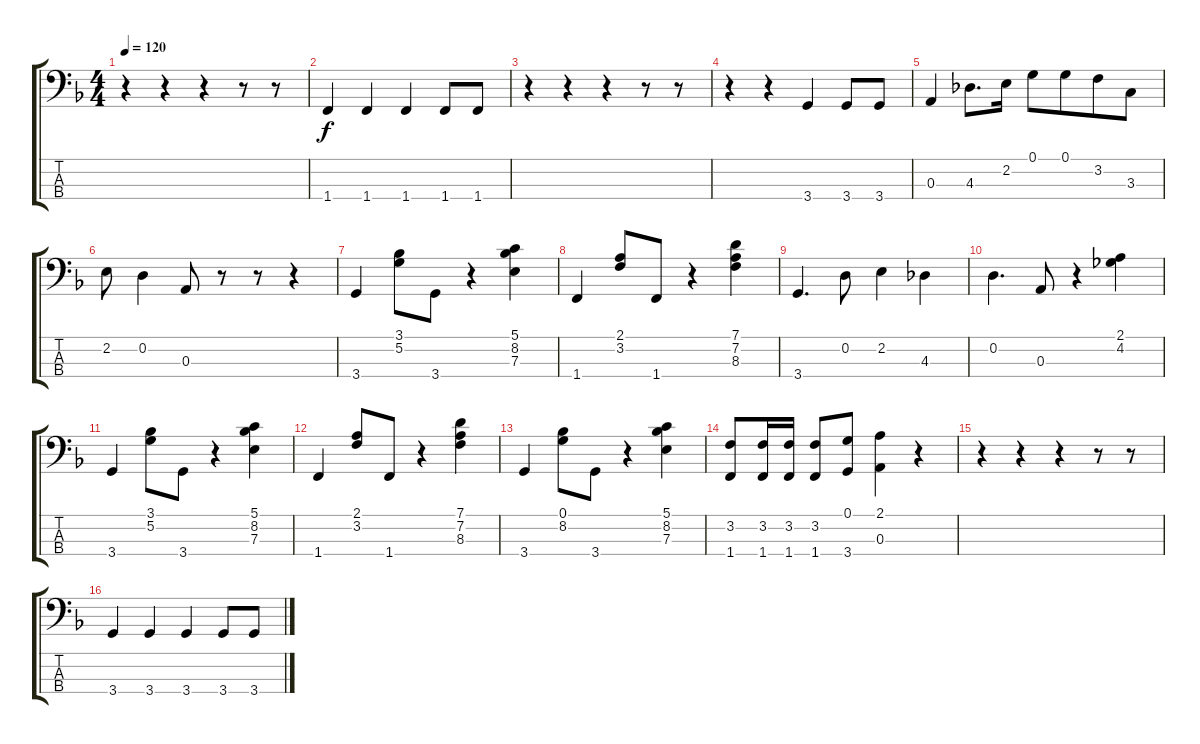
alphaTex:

\track "" {instrument electricbassfinger}
\staff {score tabs}
\tuning (G2 D2 A1 E1) {hide}
\ts (4 4)
\tempo 120
\clef f4
\ks f
r.4{dy f} r.4 r.4 r.8 r.8 |
1.4.4 1.4.4 1.4.4 1.4.8 1.4.8 |
r.4 r.4 r.4 r.8 r.8 |
r.4 r.4 3.4.4 3.4.8 3.4.8 |
0.3.4 4.3.8{d} 2.2.16 0.1.8 0.1.8{beam merge} 3.2.8 3.3.8 |
2.2.8 0.2.4 0.3.8 r.8 r.8 r.4 |
3.4.4 (3.1 5.2).8 3.4.8 r.4 (5.1 8.2 7.3).4 |
1.4.4 (2.1 3.2).8 1.4.8 r.4 (7.1 7.2 8.3).4 |
3.4.4{d} 0.2.8 2.2.4 4.3.4 |
0.2.4{d} 0.3.8 r.4 (2.1 4.2).4 |
3.4.4 (3.1 5.2).8 3.4.8 r.4 (5.1 8.2 7.3).4 |
1.4.4 (2.1 3.2).8 1.4.8 r.4 (7.1 7.2 8.3).4 |
3.4.4 (0.1 8.2).8 3.4.8 r.4 (5.1 8.2 7.3).4 |
(3.2 1.4).8 (3.2 1.4).16 (3.2 1.4).16 (3.2 1.4).8 (0.1 3.4).8 (2.1 0.3).4 r.4 |
r.4 r.4 r.4 r.8 r.8 |
3.4.4 3.4.4 3.4.4 3.4.8 3.4.8
